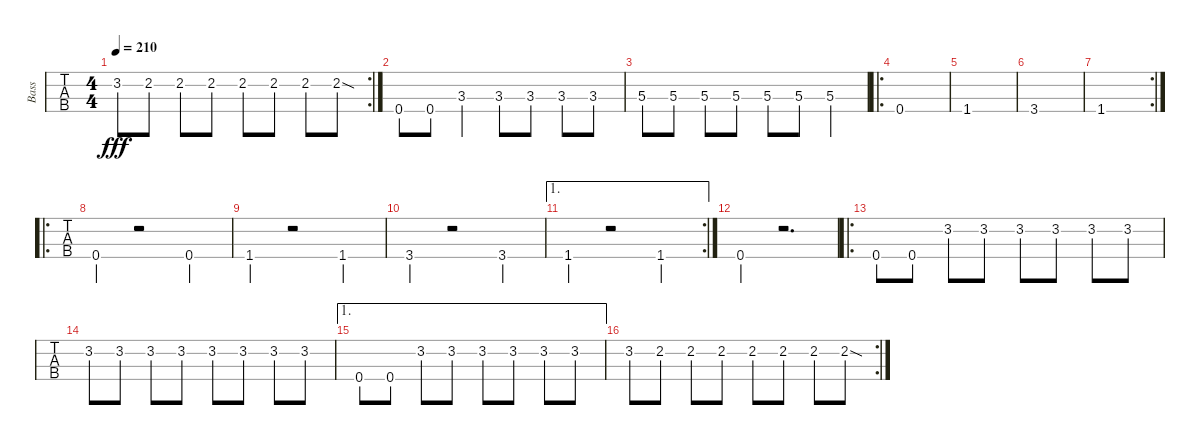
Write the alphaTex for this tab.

\track ("Bass" "Bass") {instrument electricbassfinger}
\staff {tabs}
\tuning (D2 A1 E1 B0) {hide}
\rc 2
\ts (4 4)
\tempo 210
\clef f4
\ks c
3.2.8{dy fff} 2.2.8 2.2.8 2.2.8 2.2.8 2.2.8 2.2.8 2.2{sod}.8 |
0.4.8 0.4.8 3.3.4 3.3.8 3.3.8 3.3.8 3.3.8 |
5.3.8 5.3.8 5.3.8 5.3.8 5.3.8 5.3.8 5.3.4 |
\ro
0.4.1 |
1.4.1 |
3.4.1 |
\rc 2
1.4.1 |
\ro
0.4.4 r.2 0.4.4 |
1.4.4 r.2 1.4.4 |
3.4.4 r.2 3.4.4 |
\ae 1
\rc 2
1.4.4 r.2 1.4.4 |
0.4.4 r.2{d} |
\ro
0.4.8 0.4.8 3.2.8 3.2.8 3.2.8 3.2.8 3.2.8 3.2.8 |
3.2.8 3.2.8 3.2.8 3.2.8 3.2.8 3.2.8 3.2.8 3.2.8 |
\ae 1
0.4.8 0.4.8 3.2.8 3.2.8 3.2.8 3.2.8 3.2.8 3.2.8 |
\rc 2
3.2.8 2.2.8 2.2.8 2.2.8 2.2.8 2.2.8 2.2.8 2.2{sod}.8
